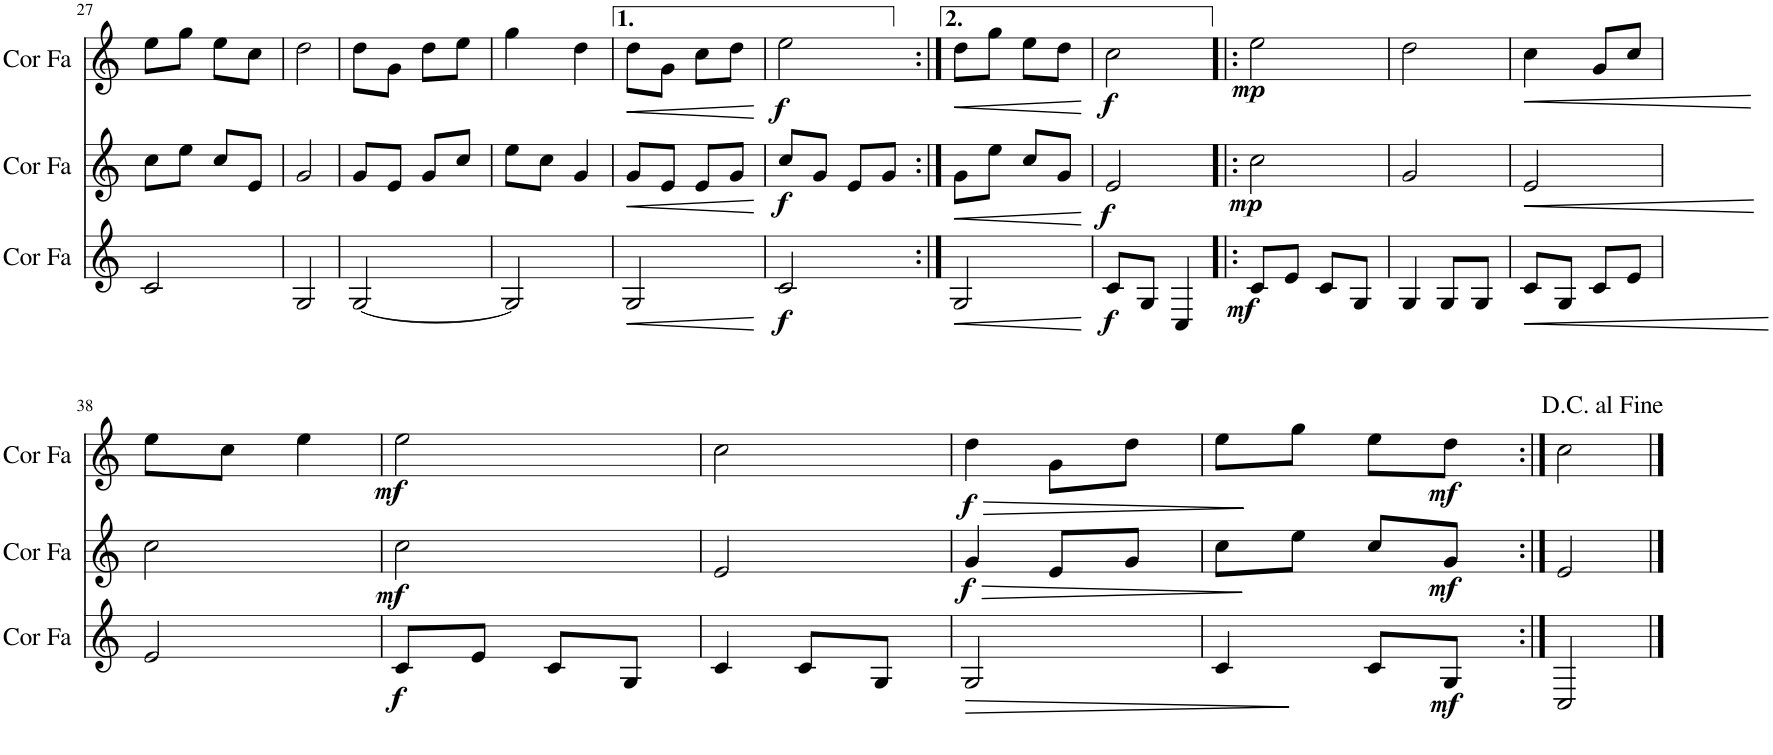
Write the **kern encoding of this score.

**kern	**dynam	**kern	**dynam	**kern	**dynam
*part3	*part3	*part2	*part2	*part1	*part1
*staff3	*staff3	*staff2	*staff2	*staff1	*staff1
*I"Cor en Fa	*	*I"Cor en Fa	*	*I"Cor en Fa	*
*I'Cor Fa	*	*I'Cor Fa	*	*I'Cor Fa	*
!!LO:PB:g=z
*clefG2	*	*clefG2	*	*clefG2	*
*Trd4c7	*	*Trd4c7	*	*Trd4c7	*
*k[]	*	*k[]	*	*k[]	*
*M2/4	*	*M2/4	*	*M2/4	*
=27	=27	=27	=27	=27	=27
2c/	.	8cc\L	.	8ee\L	.
.	.	8ee\J	.	8gg\J	.
.	.	8cc/L	.	8ee\L	.
.	.	8e/J	.	8cc\J	.
=28	=28	=28	=28	=28	=28
2G/	.	2g/	.	2dd\	.
=29	=29	=29	=29	=29	=29
[2G/	.	8g/L	.	8dd\L	.
.	.	8e/J	.	8g\J	.
.	.	8g/L	.	8dd\L	.
.	.	8cc/J	.	8ee\J	.
=30	=30	=30	=30	=30	=30
2G/]	.	8ee\L	.	4gg\	.
.	.	8cc\J	.	.	.
.	.	4g/	.	4dd\	.
=31	=31	=31	=31	=31	=31
!	!LO:HP:b	!	!LO:HP:b	!	!LO:HP:b
2G/	<	8g/L	<	8dd\L	<
.	.	8e/J	.	8g\J	.
.	.	8e/L	.	8cc\L	.
.	.	8g/J	.	8dd\J	.
.	[	.	[	.	[
=32	=32	=32	=32	=32	=32
!	!LO:DY:b	!	!LO:DY:b	!	!LO:DY:b
2c/	f	8cc/L	f	2ee\	f
.	.	8g/J	.	.	.
.	.	8e/L	.	.	.
.	.	8g/J	.	.	.
=33:|!	=33:|!	=33:|!	=33:|!	=33:|!	=33:|!
!	!LO:HP:b	!	!LO:HP:b	!	!LO:HP:b
2G/	<	8g\L	<	8dd\L	<
.	.	8ee\J	.	8gg\J	.
.	.	8cc/L	.	8ee\L	.
.	.	8g/J	.	8dd\J	.
.	[	.	[	.	[
=34	=34	=34	=34	=34	=34
!	!LO:DY:b	!	!LO:DY:b	!	!LO:DY:b
8c/L	f	2e/	f	2cc\	f
8G/J	.	.	.	.	.
4C/	.	.	.	.	.
=35!|:	=35!|:	=35!|:	=35!|:	=35!|:	=35!|:
!	!LO:DY:b	!	!LO:DY:b	!	!LO:DY:b
8c/L	mf	2cc\	mp	2ee\	mp
8e/J	.	.	.	.	.
8c/L	.	.	.	.	.
8G/J	.	.	.	.	.
=36	=36	=36	=36	=36	=36
4G/	.	2g/	.	2dd\	.
8G/L	.	.	.	.	.
8G/J	.	.	.	.	.
=37	=37	=37	=37	=37	=37
!	!LO:HP:b	!	!LO:HP:b	!	!LO:HP:b
8c/L	<	2e/	<	4cc\	<
8G/J	.	.	.	.	.
8c/L	.	.	.	8g/L	.
8e/J	.	.	.	8cc/J	.
.	[	.	[	.	[
!!LO:LB:g=z
=38	=38	=38	=38	=38	=38
2e/	.	2cc\	.	8ee\L	.
.	.	.	.	8cc\J	.
.	.	.	.	4ee\	.
=39	=39	=39	=39	=39	=39
!	!LO:DY:b	!	!LO:DY:b	!	!LO:DY:b
8c/L	f	2cc\	mf	2ee\	mf
8e/J	.	.	.	.	.
8c/L	.	.	.	.	.
8G/J	.	.	.	.	.
=40	=40	=40	=40	=40	=40
4c/	.	2e/	.	2cc\	.
8c/L	.	.	.	.	.
8G/J	.	.	.	.	.
=41	=41	=41	=41	=41	=41
!	!LO:HP:b	!	!LO:HP:b	!	!LO:HP:b
!	!	!	!LO:DY:n=1:b	!	!LO:DY:n=1:b
2G/	>	4g/	> f	4dd\	> f
.	.	8e/L	.	8g\L	.
.	.	8g/J	.	8dd\J	.
.	]	.	]	.	]
=42	=42	=42	=42	=42	=42
4c/	.	8cc\L	.	8ee\L	.
.	.	8ee\J	.	8gg\J	.
8c/L	.	8cc/L	.	8ee\L	.
!	!LO:DY:b	!	!LO:DY:b	!	!LO:DY:b
8G/J	mf	8g/J	mf	8dd\J	mf
=43:|!	=43:|!	=43:|!	=43:|!	=43:|!	=43:|!
2C/	.	2e/	.	2cc\	.
==	==	==	==	==	==
*-	*-	*-	*-	*-	*-
